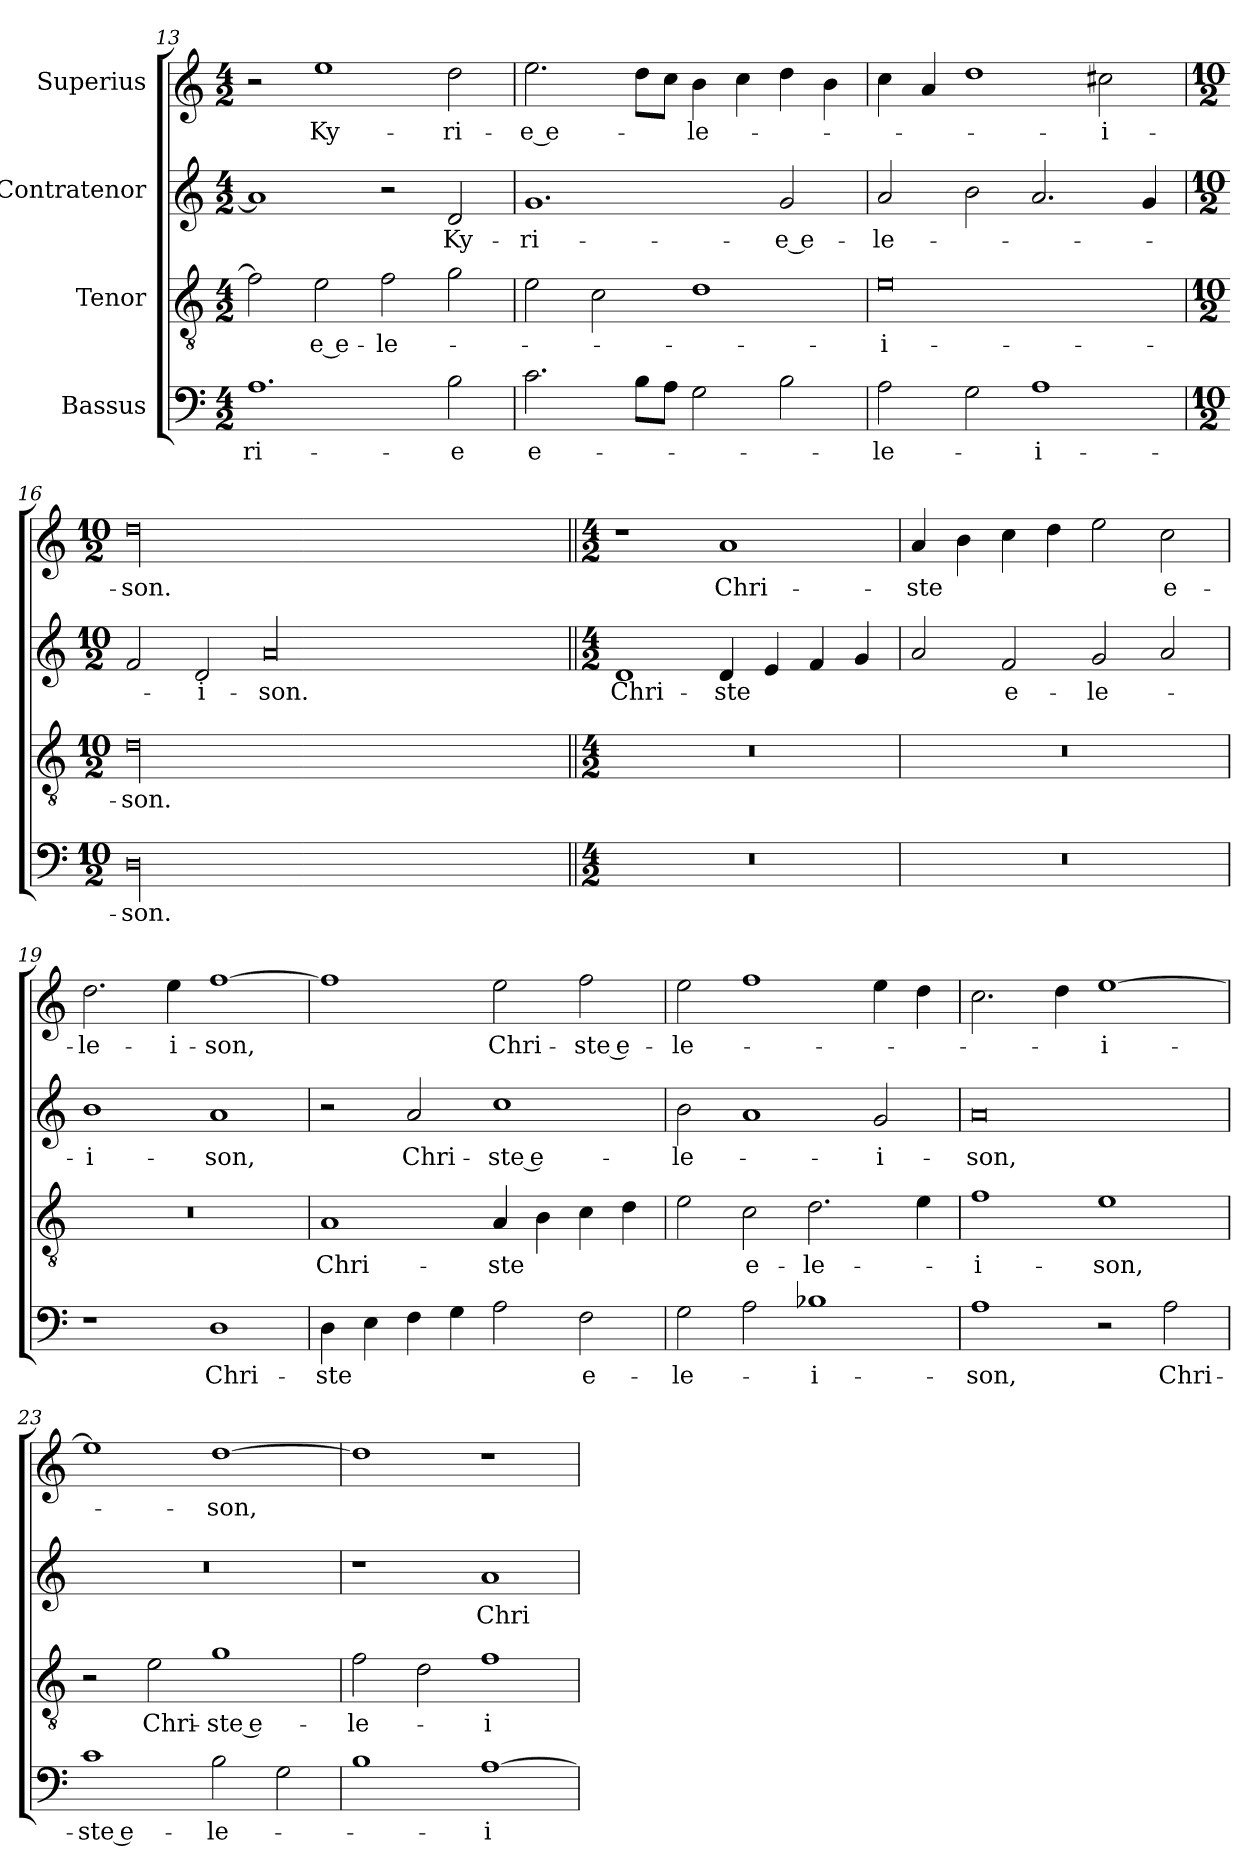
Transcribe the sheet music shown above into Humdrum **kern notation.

**kern	**text	**kern	**text	**kern	**text	**kern	**text
*part4	*part4	*part3	*part3	*part2	*part2	*part1	*part1
*staff4	*staff4	*staff3	*staff3	*staff2	*staff2	*staff1	*staff1
*I"Bassus	*	*I"Tenor	*	*I"Contratenor	*	*I"Superius	*
*clefF4	*	*clefGv2	*	*clefG2	*	*clefG2	*
*k[]	*	*k[]	*	*k[]	*	*k[]	*
*M4/2	*	*M4/2	*	*M4/2	*	*M4/2	*
=13	=13	=13	=13	=13	=13	=13	=13
1.A\	-ri-	2f\]	.	1a/]	.	2r	.
.	.	2e\	-e e-	.	.	1ee\	Ky-
.	.	2f\	-le-	2r	.	.	.
2B\	-e	2g\	.	2d/	Ky-	2dd\	-ri-
=14	=14	=14	=14	=14	=14	=14	=14
2.c\	e-	2e\	.	1.g/	-ri-	2.ee\	-e e-
.	.	2c\	.	.	.	.	.
8B\L	.	.	.	.	.	8dd\L	.
8A\J	.	.	.	.	.	8cc\J	.
2G\	.	1d\	.	.	.	4b\	-le-
.	.	.	.	.	.	4cc\	.
2B\	.	.	.	2g/	-e e-	4dd\	.
.	.	.	.	.	.	4b\	.
=15	=15	=15	=15	=15	=15	=15	=15
2A\	-le-	0e\	-i-	2a/	-le-	4cc\	.
.	.	.	.	.	.	4a/	.
2G\	.	.	.	2b\	.	1dd\	.
1A\	-i-	.	.	2.a/	.	.	.
.	.	.	.	.	.	2cc#X\	-i-
.	.	.	.	4g/	.	.	.
=16	=16	=16	=16	=16	=16	=16	=16
*M10/2	*	*M10/2	*	*M10/2	*	*M10/2	*
00D\	-son.	00d\	-son.	2f/	.	00dd\	-son.
.	.	.	.	2d/	-i-	.	.
.	.	.	.	00a/	-son.	.	.
1ryy	.	1ryy	.	.	.	1ryy	.
=17||	=17||	=17||	=17||	=17||	=17||	=17||	=17||
*M4/2	*	*M4/2	*	*M4/2	*	*M4/2	*
0r	.	0r	.	1d/	Chri-	1r	.
.	.	.	.	4d/	-ste	1a/	Chri-
.	.	.	.	4e/	.	.	.
.	.	.	.	4f/	.	.	.
.	.	.	.	4g/	.	.	.
=18	=18	=18	=18	=18	=18	=18	=18
0r	.	0r	.	2a/	.	4a/	-ste
.	.	.	.	.	.	4b\	.
.	.	.	.	2f/	e-	4cc\	.
.	.	.	.	.	.	4dd\	.
.	.	.	.	2g/	-le-	2ee\	.
.	.	.	.	2a/	.	2cc\	e-
=19	=19	=19	=19	=19	=19	=19	=19
1r	.	0r	.	1b\	-i-	2.dd\	-le-
.	.	.	.	.	.	4ee\	-i-
1D\	Chri-	.	.	1a/	-son,	[1ff\	-son,
=20	=20	=20	=20	=20	=20	=20	=20
4D\	-ste	1A/	Chri-	2r	.	1ff\]	.
4E\	.	.	.	.	.	.	.
4F\	.	.	.	2a/	Chri-	.	.
4G\	.	.	.	.	.	.	.
2A\	.	4A/	-ste	1cc\	-ste e-	2ee\	Chri-
.	.	4B\	.	.	.	.	.
2F\	e-	4c\	.	.	.	2ff\	-ste e-
.	.	4d\	.	.	.	.	.
=21	=21	=21	=21	=21	=21	=21	=21
2G\	-le-	2e\	.	2b\	-le-	2ee\	-le-
2A\	.	2c\	e-	1a/	.	1ff\	.
1B-X\	-i-	2.d\	-le-	.	.	.	.
.	.	.	.	2g/	-i-	4ee\	.
.	.	4e\	.	.	.	4dd\	.
=22	=22	=22	=22	=22	=22	=22	=22
1A\	-son,	1f\	-i-	0a/	-son,	2.cc\	.
.	.	.	.	.	.	4dd\	.
2r	.	1e\	-son,	.	.	[1ee\	-i-
2A\	Chri-	.	.	.	.	.	.
=23	=23	=23	=23	=23	=23	=23	=23
1c\	-ste e-	2r	.	0r	.	1ee\]	.
.	.	2e\	Chri-	.	.	.	.
2B\	-le-	1g\	-ste e-	.	.	[1dd\	-son,
2G\	.	.	.	.	.	.	.
=24	=24	=24	=24	=24	=24	=24	=24
1B\	.	2f\	-le-	1r	.	1dd\]	.
.	.	2d\	.	.	.	.	.
[1A\	-i-	1f\	-i-	1a/	Chri-	1r	.
=	=	=	=	=	=	=	=
*-	*-	*-	*-	*-	*-	*-	*-
